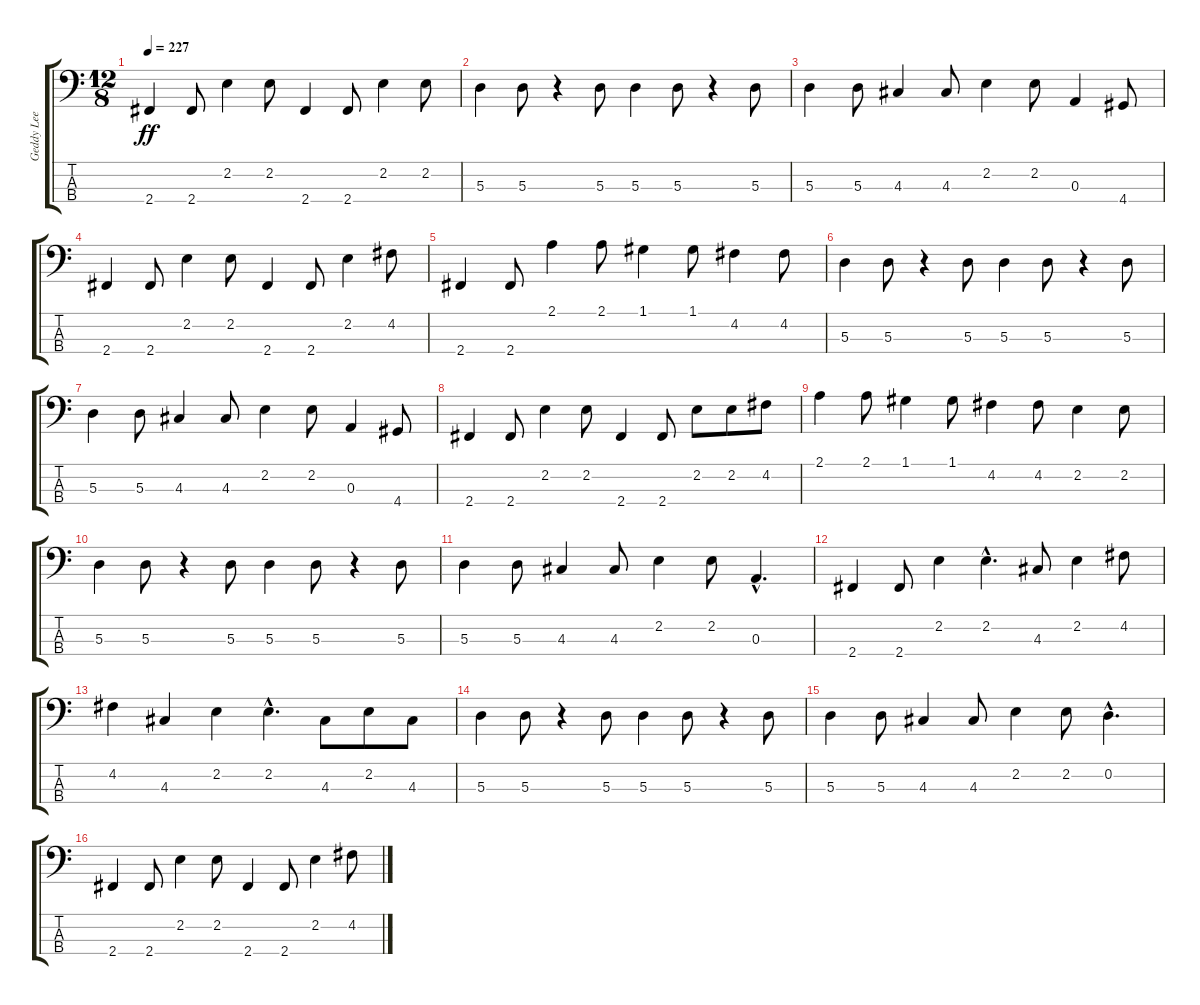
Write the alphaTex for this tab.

\track ("Geddy Lee" "Geddy Lee") {instrument electricbasspick}
\staff {score tabs}
\tuning (G2 D2 A1 E1) {hide}
\ts (12 8)
\tempo 227
\clef f4
\ks c
2.4.4{dy ff} 2.4.8 2.2.4 2.2.8 2.4.4 2.4.8 2.2.4 2.2.8 |
5.3.4 5.3.8 r.4 5.3.8 5.3.4 5.3.8 r.4 5.3.8 |
5.3.4 5.3.8 4.3.4 4.3.8 2.2.4 2.2.8 0.3.4 4.4.8 |
2.4.4 2.4.8 2.2.4 2.2.8 2.4.4 2.4.8 2.2.4 4.2.8 |
2.4.4 2.4.8 2.1.4 2.1.8 1.1.4 1.1.8 4.2.4 4.2.8 |
5.3.4 5.3.8 r.4 5.3.8 5.3.4 5.3.8 r.4 5.3.8 |
5.3.4 5.3.8 4.3.4 4.3.8 2.2.4 2.2.8 0.3.4 4.4.8 |
2.4.4 2.4.8 2.2.4 2.2.8 2.4.4 2.4.8 2.2.8 2.2.8 4.2.8 |
2.1.4 2.1.8 1.1.4 1.1.8 4.2.4 4.2.8 2.2.4 2.2.8 |
5.3.4 5.3.8 r.4 5.3.8 5.3.4 5.3.8 r.4 5.3.8 |
5.3.4 5.3.8 4.3.4 4.3.8 2.2.4 2.2.8 0.3{hac}.4{d} |
2.4.4 2.4.8 2.2.4 2.2{hac}.4{d} 4.3.8 2.2.4 4.2.8 |
4.2.4 4.3.4 2.2.4 2.2{hac}.4{d} 4.3.8 2.2.8 4.3.8 |
5.3.4 5.3.8 r.4 5.3.8 5.3.4 5.3.8 r.4 5.3.8 |
5.3.4 5.3.8 4.3.4 4.3.8 2.2.4 2.2.8 0.2{hac}.4{d} |
2.4.4 2.4.8 2.2.4 2.2.8 2.4.4 2.4.8 2.2.4 4.2.8
